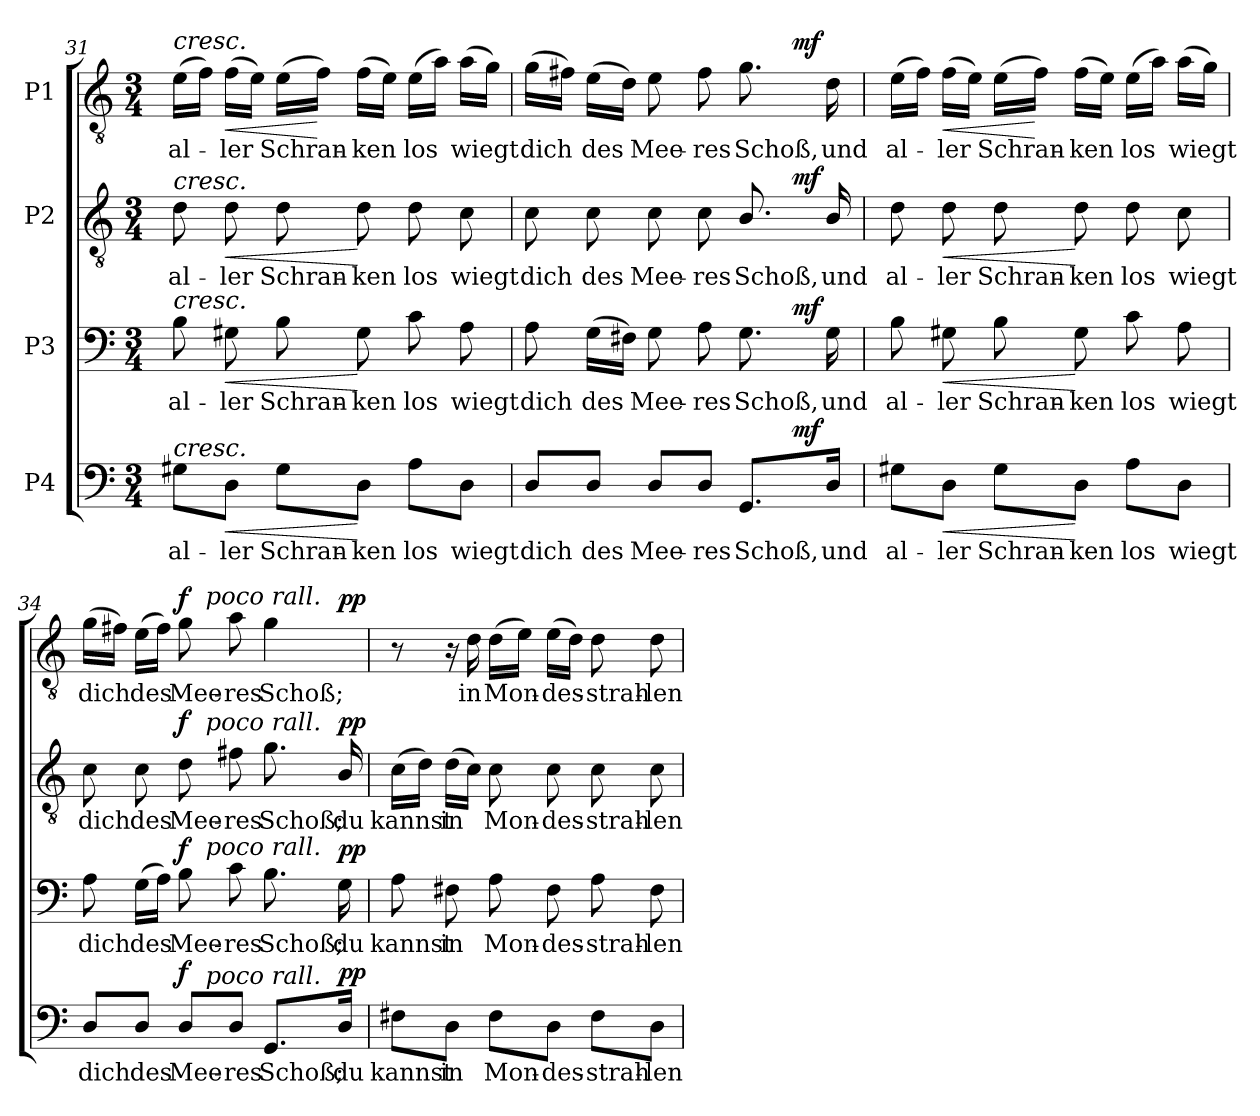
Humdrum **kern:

**kern	**text	**dynam	**kern	**text	**dynam	**kern	**text	**dynam	**kern	**text	**dynam
*part4	*part4	*part4	*part3	*part3	*part3	*part2	*part2	*part2	*part1	*part1	*part1
*staff4	*staff4	*staff4	*staff3	*staff3	*staff3	*staff2	*staff2	*staff2	*staff1	*staff1	*staff1
*I"P4	*	*	*I"P3	*	*	*I"P2	*	*	*I"P1	*	*
!!LO:LB:g=z
*clefF4	*	*	*clefF4	*	*	*clefGv2	*	*	*clefGv2	*	*
*	*	*	*	*	*	*ITrd7c12	*	*	*ITrd7c12	*	*
*k[]	*	*	*k[]	*	*	*k[]	*	*	*k[]	*	*
*C:	*	*	*C:	*	*	*C:	*	*	*C:	*	*
*M3/4	*	*	*M3/4	*	*	*M3/4	*	*	*M3/4	*	*
=31	=31	=31	=31	=31	=31	=31	=31	=31	=31	=31	=31
!	!LO:LY:b:color=#000000	!	!	!	!	!	!	!	!	!	!
!	!	!	!	!LO:LY:b:color=#000000	!	!	!	!	!	!	!
!	!	!	!	!	!	!	!LO:LY:b:color=#000000	!	!	!	!
!	!	!	!	!	!	!	!	!	!LO:TX:a:i:t=cresc.	!	!
!	!	!	!	!	!	!LO:TX:a:i:t=cresc.	!	!	!	!	!
!	!	!	!LO:TX:a:i:t=cresc.	!	!	!	!	!	!	!	!
!LO:TX:a:i:t=cresc.	!	!	!	!	!	!	!	!	!	!	!
!	!	!	!	!	!	!	!	!	!	!LO:LY:b:color=#000000	!
8G#Xi\L	al-	.	8Bi\	al-	.	8Di\	al-	.	(16Ei\LL	al-	.
.	.	.	.	.	.	.	.	.	16Fi\JJ)	.	.
!	!LO:LY:b:color=#000000	!LO:HP:b	!	!	!	!	!	!	!	!	!
!	!	!	!	!LO:LY:b:color=#000000	!LO:HP:b	!	!	!	!	!	!
!	!	!	!	!	!	!	!LO:LY:b:color=#000000	!LO:HP:b	!	!	!
!	!	!	!	!	!	!	!	!	!	!LO:LY:b:color=#000000	!LO:HP:b
8Di\J	-ler	<	8G#Xi\	-ler	<	8Di\	-ler	<	(16Fi\LL	-ler	<
.	.	.	.	.	.	.	.	.	16Ei\JJ)	.	.
!	!LO:LY:b:color=#000000	!	!	!	!	!	!	!	!	!	!
!	!	!	!	!LO:LY:b:color=#000000	!	!	!	!	!	!	!
!	!	!	!	!	!	!	!LO:LY:b:color=#000000	!	!	!	!
!	!	!	!	!	!	!	!	!	!	!LO:LY:b:color=#000000	!
8G#i\L	Schran-	.	8Bi\	Schran-	.	8Di\	Schran-	.	(16Ei\LL	Schran-	.
.	.	.	.	.	.	.	.	.	16Fi\JJ)	.	[
!	!LO:LY:b:color=#000000	!	!	!	!	!	!	!	!	!	!
!	!	!	!	!LO:LY:b:color=#000000	!	!	!	!	!	!	!
!	!	!	!	!	!	!	!LO:LY:b:color=#000000	!	!	!	!
!	!	!	!	!	!	!	!	!	!	!LO:LY:b:color=#000000	!
8Di\J	-ken	[	8G#i\	-ken	[	8Di\	-ken	[	(16Fi\LL	-ken	.
.	.	.	.	.	.	.	.	.	16Ei\JJ)	.	.
!	!LO:LY:b:color=#000000	!	!	!	!	!	!	!	!	!	!
!	!	!	!	!LO:LY:b:color=#000000	!	!	!	!	!	!	!
!	!	!	!	!	!	!	!LO:LY:b:color=#000000	!	!	!	!
!	!	!	!	!	!	!	!	!	!	!LO:LY:b:color=#000000	!
8Ai\L	los	.	8ci\	los	.	8Di\	los	.	(16Ei\LL	los	.
.	.	.	.	.	.	.	.	.	16Ai\JJ)	.	.
!	!LO:LY:b:color=#000000	!	!	!	!	!	!	!	!	!	!
!	!	!	!	!LO:LY:b:color=#000000	!	!	!	!	!	!	!
!	!	!	!	!	!	!	!LO:LY:b:color=#000000	!	!	!	!
!	!	!	!	!	!	!	!	!	!	!LO:LY:b:color=#000000	!
8Di\J	wiegt	.	8Ai\	wiegt	.	8Ci\	wiegt	.	(16Ai\LL	wiegt	.
.	.	.	.	.	.	.	.	.	16Gi\JJ)	.	.
=32	=32	=32	=32	=32	=32	=32	=32	=32	=32	=32	=32
!	!LO:LY:b:color=#000000	!	!	!	!	!	!	!	!	!	!
!	!	!	!	!LO:LY:b:color=#000000	!	!	!	!	!	!	!
!	!	!	!	!	!	!	!LO:LY:b:color=#000000	!	!	!	!
!	!	!	!	!	!	!	!	!	!	!LO:LY:b:color=#000000	!
*^	*	*	*^	*	*	*^	*	*	*^	*	*
8Di/L	2ryy	dich	.	8Ai\	2ryy	dich	.	8Ci\	2ryy	dich	.	(16Gi\LL	2ryy	dich	.
.	.	.	.	.	.	.	.	.	.	.	.	16F#Xi\JJ)	.	.	.
!	!	!LO:LY:b:color=#000000	!	!	!	!	!	!	!	!	!	!	!	!	!
!	!	!	!	!	!	!LO:LY:b:color=#000000	!	!	!	!	!	!	!	!	!
!	!	!	!	!	!	!	!	!	!	!LO:LY:b:color=#000000	!	!	!	!	!
!	!	!	!	!	!	!	!	!	!	!	!	!	!	!LO:LY:b:color=#000000	!
8Di/J	.	des	.	(16Gi\LL	.	des	.	8Ci\	.	des	.	(16Ei\LL	.	des	.
.	.	.	.	16F#Xi\JJ)	.	.	.	.	.	.	.	16Di\JJ)	.	.	.
!	!	!LO:LY:b:color=#000000	!	!	!	!	!	!	!	!	!	!	!	!	!
!	!	!	!	!	!	!LO:LY:b:color=#000000	!	!	!	!	!	!	!	!	!
!	!	!	!	!	!	!	!	!	!	!LO:LY:b:color=#000000	!	!	!	!	!
!	!	!	!	!	!	!	!	!	!	!	!	!	!	!LO:LY:b:color=#000000	!
8Di/L	.	Mee-	.	8Gi\	.	Mee-	.	8Ci\	.	Mee-	.	8Ei\	.	Mee-	.
!	!	!LO:LY:b:color=#000000	!	!	!	!	!	!	!	!	!	!	!	!	!
!	!	!	!	!	!	!LO:LY:b:color=#000000	!	!	!	!	!	!	!	!	!
!	!	!	!	!	!	!	!	!	!	!LO:LY:b:color=#000000	!	!	!	!	!
!	!	!	!	!	!	!	!	!	!	!	!	!	!	!LO:LY:b:color=#000000	!
8Di/J	.	-res	.	8Ai\	.	-res	.	8Ci\	.	-res	.	8F#i\	.	-res	.
!	!	!LO:LY:b:color=#000000	!	!	!	!	!	!	!	!	!	!	!	!	!
!	!	!	!	!	!	!LO:LY:b:color=#000000	!	!	!	!	!	!	!	!	!
!	!	!	!	!	!	!	!	!	!	!LO:LY:b:color=#000000	!	!	!	!	!
!	!	!	!	!	!	!	!	!	!	!	!	!	!	!LO:LY:b:color=#000000	!
8.GGi/L	16ryy	Schoß,	.	8.Gi\	16ryy	Schoß,	.	8.BBi/	16ryy	Schoß,	.	8.Gi\	16ryy	Schoß,	.
.	32ryy	.	.	.	32ryy	.	.	.	32ryy	.	.	.	32ryy	.	.
.	128ryy	.	.	.	128ryy	.	.	.	128ryy	.	.	.	128ryy	.	.
.	1024ryy	.	.	.	1024ryy	.	.	.	1024ryy	.	.	.	1024ryy	.	.
.	8ryy	.	mf	.	8ryy	.	mf	.	8ryy	.	mf	.	8ryy	.	mf
!	!	!LO:LY:b:color=#000000	!	!	!	!	!	!	!	!	!	!	!	!	!
!	!	!	!	!	!	!LO:LY:b:color=#000000	!	!	!	!	!	!	!	!	!
!	!	!	!	!	!	!	!	!	!	!LO:LY:b:color=#000000	!	!	!	!	!
!	!	!	!	!	!	!	!	!	!	!	!	!	!	!LO:LY:b:color=#000000	!
16Di/Jk	.	und	.	16Gi\	.	und	.	16BBi/	.	und	.	16Di\	.	und	.
.	64ryy	.	.	.	64ryy	.	.	.	64ryy	.	.	.	64ryy	.	.
.	256..ryy	.	.	.	256..ryy	.	.	.	256..ryy	.	.	.	256..ryy	.	.
*v	*v	*	*	*	*	*	*	*v	*v	*	*	*v	*v	*	*
*	*	*	*v	*v	*	*	*	*	*	*	*	*
=33	=33	=33	=33	=33	=33	=33	=33	=33	=33	=33	=33
*^	*	*	*^	*	*	*^	*	*	*^	*	*
!	!	!LO:LY:b:color=#000000	!	!	!	!	!	!	!	!	!	!	!	!	!
*v	*v	*	*	*	*	*	*	*v	*v	*	*	*v	*v	*	*
*	*	*	*v	*v	*	*	*	*	*	*	*	*
*^	*	*	*^	*	*	*^	*	*	*^	*	*
!	!	!	!	!	!	!LO:LY:b:color=#000000	!	!	!	!	!	!	!	!	!
*v	*v	*	*	*	*	*	*	*v	*v	*	*	*v	*v	*	*
*	*	*	*v	*v	*	*	*	*	*	*	*	*
*^	*	*	*^	*	*	*^	*	*	*^	*	*
!	!	!	!	!	!	!	!	!	!	!LO:LY:b:color=#000000	!	!	!	!	!
*v	*v	*	*	*	*	*	*	*v	*v	*	*	*v	*v	*	*
*	*	*	*v	*v	*	*	*	*	*	*	*	*
*^	*	*	*^	*	*	*^	*	*	*^	*	*
!	!	!	!	!	!	!	!	!	!	!	!	!LO:TX:a:i:t=cresc.	!	!	!
!	!	!	!	!	!	!	!	!LO:TX:a:i:t=cresc.	!	!	!	!	!	!	!
!	!	!	!	!LO:TX:a:i:t=cresc.	!	!	!	!	!	!	!	!	!	!	!
!LO:TX:a:i:t=cresc.	!	!	!	!	!	!	!	!	!	!	!	!	!	!	!
!	!	!	!	!	!	!	!	!	!	!	!	!	!	!LO:LY:b:color=#000000	!
*v	*v	*	*	*	*	*	*	*v	*v	*	*	*v	*v	*	*
*	*	*	*v	*v	*	*	*	*	*	*	*	*
8G#Xi\L	al-	.	8Bi\	al-	.	8Di\	al-	.	(16Ei\LL	al-	.
.	.	.	.	.	.	.	.	.	16Fi\JJ)	.	.
!	!LO:LY:b:color=#000000	!LO:HP:b	!	!	!	!	!	!	!	!	!
!	!	!	!	!LO:LY:b:color=#000000	!LO:HP:b	!	!	!	!	!	!
!	!	!	!	!	!	!	!LO:LY:b:color=#000000	!LO:HP:b	!	!	!
!	!	!	!	!	!	!	!	!	!	!LO:LY:b:color=#000000	!LO:HP:b
8Di\J	-ler	<	8G#Xi\	-ler	<	8Di\	-ler	<	(16Fi\LL	-ler	<
.	.	.	.	.	.	.	.	.	16Ei\JJ)	.	.
!	!LO:LY:b:color=#000000	!	!	!	!	!	!	!	!	!	!
!	!	!	!	!LO:LY:b:color=#000000	!	!	!	!	!	!	!
!	!	!	!	!	!	!	!LO:LY:b:color=#000000	!	!	!	!
!	!	!	!	!	!	!	!	!	!	!LO:LY:b:color=#000000	!
8G#i\L	Schran-	.	8Bi\	Schran-	.	8Di\	Schran-	.	(16Ei\LL	Schran-	.
.	.	.	.	.	.	.	.	.	16Fi\JJ)	.	[
!	!LO:LY:b:color=#000000	!	!	!	!	!	!	!	!	!	!
!	!	!	!	!LO:LY:b:color=#000000	!	!	!	!	!	!	!
!	!	!	!	!	!	!	!LO:LY:b:color=#000000	!	!	!	!
!	!	!	!	!	!	!	!	!	!	!LO:LY:b:color=#000000	!
8Di\J	-ken	[	8G#i\	-ken	[	8Di\	-ken	[	(16Fi\LL	-ken	.
.	.	.	.	.	.	.	.	.	16Ei\JJ)	.	.
!	!LO:LY:b:color=#000000	!	!	!	!	!	!	!	!	!	!
!	!	!	!	!LO:LY:b:color=#000000	!	!	!	!	!	!	!
!	!	!	!	!	!	!	!LO:LY:b:color=#000000	!	!	!	!
!	!	!	!	!	!	!	!	!	!	!LO:LY:b:color=#000000	!
8Ai\L	los	.	8ci\	los	.	8Di\	los	.	(16Ei\LL	los	.
.	.	.	.	.	.	.	.	.	16Ai\JJ)	.	.
!	!LO:LY:b:color=#000000	!	!	!	!	!	!	!	!	!	!
!	!	!	!	!LO:LY:b:color=#000000	!	!	!	!	!	!	!
!	!	!	!	!	!	!	!LO:LY:b:color=#000000	!	!	!	!
!	!	!	!	!	!	!	!	!	!	!LO:LY:b:color=#000000	!
8Di\J	wiegt	.	8Ai\	wiegt	.	8Ci\	wiegt	.	(16Ai\LL	wiegt	.
.	.	.	.	.	.	.	.	.	16Gi\JJ)	.	.
!!LO:LB:g=z
=34	=34	=34	=34	=34	=34	=34	=34	=34	=34	=34	=34
!	!LO:LY:b:color=#000000	!	!	!	!	!	!	!	!	!	!
!	!	!	!	!LO:LY:b:color=#000000	!	!	!	!	!	!	!
!	!	!	!	!	!	!	!LO:LY:b:color=#000000	!	!	!	!
!	!	!	!	!	!	!	!	!	!	!LO:LY:b:color=#000000	!
*^	*	*	*^	*	*	*^	*	*	*^	*	*
*	*	*	*	*	*	*	*	*	*	*	*	*	*^	*	*
8Di/L	4ryy	dich	.	8Ai\	4ryy	dich	.	8Ci\	4ryy	dich	.	(16Gi\LL	2ryy	4ryy	dich	.
.	.	.	.	.	.	.	.	.	.	.	.	16F#Xi\JJ)	.	.	.	.
!	!	!LO:LY:b:color=#000000	!	!	!	!	!	!	!	!	!	!	!	!	!	!
!	!	!	!	!	!	!LO:LY:b:color=#000000	!	!	!	!	!	!	!	!	!	!
!	!	!	!	!	!	!	!	!	!	!LO:LY:b:color=#000000	!	!	!	!	!	!
!	!	!	!	!	!	!	!	!	!	!	!	!	!	!	!LO:LY:b:color=#000000	!
8Di/J	.	des	.	(16Gi\LL	.	des	.	8Ci\	.	des	.	(16Ei\LL	.	.	des	.
.	.	.	.	16Ai\JJ)	.	.	.	.	.	.	.	16F#i\JJ)	.	.	.	.
!	!	!LO:LY:b:color=#000000	!	!	!	!	!	!	!	!	!	!	!	!	!	!
!	!	!	!	!	!	!LO:LY:b:color=#000000	!	!	!	!	!	!	!	!	!	!
!	!	!	!	!	!	!	!	!	!	!LO:LY:b:color=#000000	!	!	!	!	!	!
!	!	!	!	!	!	!	!	!	!	!	!	!	!	!	!LO:LY:b:color=#000000	!
8Di/L	16ryy	Mee-	f	8Bi\	16ryy	Mee-	f	8Di\	16ryy	Mee-	f	8Gi\	.	16ryy	Mee-	f
.	512ryy	.	.	.	512ryy	.	.	.	512ryy	.	.	.	.	512ryy	.	.
!	!	!	!	!	!	!	!	!	!	!	!	!	!	!LO:TX:a:i:t=poco rall.	!	!
!	!	!	!	!	!	!	!	!	!LO:TX:a:i:t=poco rall.	!	!	!	!	!	!	!
!	!	!	!	!	!LO:TX:a:i:t=poco rall.	!	!	!	!	!	!	!	!	!	!	!
!	!LO:TX:a:i:t=poco rall.	!	!	!	!	!	!	!	!	!	!	!	!	!	!	!
.	4ryy	.	.	.	4ryy	.	.	.	4ryy	.	.	.	.	4ryy	.	.
!	!	!LO:LY:b:color=#000000	!	!	!	!	!	!	!	!	!	!	!	!	!	!
!	!	!	!	!	!	!LO:LY:b:color=#000000	!	!	!	!	!	!	!	!	!	!
!	!	!	!	!	!	!	!	!	!	!LO:LY:b:color=#000000	!	!	!	!	!	!
!	!	!	!	!	!	!	!	!	!	!	!	!	!	!	!LO:LY:b:color=#000000	!
8Di/J	.	-res	.	8ci\	.	-res	.	8F#Xi\	.	-res	.	8Ai\	.	.	-res	.
!	!	!LO:LY:b:color=#000000	!	!	!	!	!	!	!	!	!	!	!	!	!	!
!	!	!	!	!	!	!LO:LY:b:color=#000000	!	!	!	!	!	!	!	!	!	!
!	!	!	!	!	!	!	!	!	!	!LO:LY:b:color=#000000	!	!	!	!	!	!
!	!	!	!	!	!	!	!	!	!	!	!	!	!	!	!LO:LY:b:color=#000000	!
8.GGi/L	.	Schoß;	.	8.Bi\	.	Schoß;	.	8.Gi\	.	Schoß;	.	4Gi\	8.ryy	.	Schoß;	.
.	8ryy	.	.	.	8ryy	.	.	.	8ryy	.	.	.	.	8ryy	.	.
!	!	!LO:LY:b:color=#000000	!	!	!	!	!	!	!	!	!	!	!	!	!	!
!	!	!	!	!	!	!LO:LY:b:color=#000000	!	!	!	!	!	!	!	!	!	!
!	!	!	!	!	!	!	!	!	!	!LO:LY:b:color=#000000	!	!	!	!	!	!
16Di/Jk	.	du	pp	16Gi\	.	du	pp	16BBi/	.	du	pp	.	16ryy	.	.	pp
.	32ryy	.	.	.	32ryy	.	.	.	32ryy	.	.	.	.	32ryy	.	.
.	64...ryy	.	.	.	64...ryy	.	.	.	64...ryy	.	.	.	.	64...ryy	.	.
*v	*v	*	*	*	*	*	*	*v	*v	*	*	*v	*v	*v	*	*
*	*	*	*v	*v	*	*	*	*	*	*	*	*
=35	=35	=35	=35	=35	=35	=35	=35	=35	=35	=35	=35
*^	*	*	*^	*	*	*^	*	*	*^	*	*
*	*	*	*	*	*	*	*	*	*	*	*	*	*^	*	*
!	!	!LO:LY:b:color=#000000	!	!	!	!	!	!	!	!	!	!	!	!	!	!
*v	*v	*	*	*	*	*	*	*v	*v	*	*	*v	*v	*v	*	*
*	*	*	*v	*v	*	*	*	*	*	*	*	*
*^	*	*	*^	*	*	*^	*	*	*^	*	*
*	*	*	*	*	*	*	*	*	*	*	*	*	*^	*	*
!	!	!	!	!	!	!LO:LY:b:color=#000000	!	!	!	!	!	!	!	!	!	!
*v	*v	*	*	*	*	*	*	*v	*v	*	*	*v	*v	*v	*	*
*	*	*	*v	*v	*	*	*	*	*	*	*	*
*^	*	*	*^	*	*	*^	*	*	*^	*	*
*	*	*	*	*	*	*	*	*	*	*	*	*	*^	*	*
!	!	!	!	!	!	!	!	!	!	!	!	!LO:TX:a:i:t=a tempo	!	!	!	!
!	!	!	!	!	!	!	!	!LO:TX:a:i:t=a tempo	!	!	!	!	!	!	!	!
!	!	!	!	!LO:TX:a:i:t=a tempo	!	!	!	!	!	!	!	!	!	!	!	!
!LO:TX:a:i:t=a tempo	!	!	!	!	!	!	!	!	!	!	!	!	!	!	!	!
!	!	!	!	!	!	!	!	!	!	!LO:LY:b:color=#000000	!	!	!	!	!	!
*v	*v	*	*	*	*	*	*	*v	*v	*	*	*v	*v	*v	*	*
*	*	*	*v	*v	*	*	*	*	*	*	*	*
8F#Xi\L	kannst	.	8Ai\	kannst	.	(16Ci\LL	kannst	.	8r	.	.
.	.	.	.	.	.	16Di\JJ)	.	.	.	.	.
!	!LO:LY:b:color=#000000	!	!	!	!	!	!	!	!	!	!
!	!	!	!	!LO:LY:b:color=#000000	!	!	!	!	!	!	!
!	!	!	!	!	!	!	!LO:LY:b:color=#000000	!	!	!	!
8Di\J	in	.	8F#Xi\	in	.	(16Di\LL	in	.	16r	.	.
!	!	!	!	!	!	!	!	!	!	!LO:LY:b:color=#000000	!
.	.	.	.	.	.	16Ci\JJ)	.	.	16Di\	in	.
!	!LO:LY:b:color=#000000	!	!	!	!	!	!	!	!	!	!
!	!	!	!	!LO:LY:b:color=#000000	!	!	!	!	!	!	!
!	!	!	!	!	!	!	!LO:LY:b:color=#000000	!	!	!	!
!	!	!	!	!	!	!	!	!	!	!LO:LY:b:color=#000000	!
8F#i\L	Mon-	.	8Ai\	Mon-	.	8Ci\	Mon-	.	(16Di\LL	Mon-	.
.	.	.	.	.	.	.	.	.	16Ei\JJ)	.	.
!	!LO:LY:b:color=#000000	!	!	!	!	!	!	!	!	!	!
!	!	!	!	!LO:LY:b:color=#000000	!	!	!	!	!	!	!
!	!	!	!	!	!	!	!LO:LY:b:color=#000000	!	!	!	!
!	!	!	!	!	!	!	!	!	!	!LO:LY:b:color=#000000	!
8Di\J	-des-	.	8F#i\	-des-	.	8Ci\	-des-	.	(16Ei\LL	-des-	.
.	.	.	.	.	.	.	.	.	16Di\JJ)	.	.
!	!LO:LY:b:color=#000000	!	!	!	!	!	!	!	!	!	!
!	!	!	!	!LO:LY:b:color=#000000	!	!	!	!	!	!	!
!	!	!	!	!	!	!	!LO:LY:b:color=#000000	!	!	!	!
!	!	!	!	!	!	!	!	!	!	!LO:LY:b:color=#000000	!
8F#i\L	-strah-	.	8Ai\	-strah-	.	8Ci\	-strah-	.	8Di\	-strah-	.
!	!LO:LY:b:color=#000000	!	!	!	!	!	!	!	!	!	!
!	!	!	!	!LO:LY:b:color=#000000	!	!	!	!	!	!	!
!	!	!	!	!	!	!	!LO:LY:b:color=#000000	!	!	!	!
!	!	!	!	!	!	!	!	!	!	!LO:LY:b:color=#000000	!
8Di\J	-len	.	8F#i\	-len	.	8Ci\	-len	.	8Di\	-len	.
=	=	=	=	=	=	=	=	=	=	=	=
*-	*-	*-	*-	*-	*-	*-	*-	*-	*-	*-	*-
